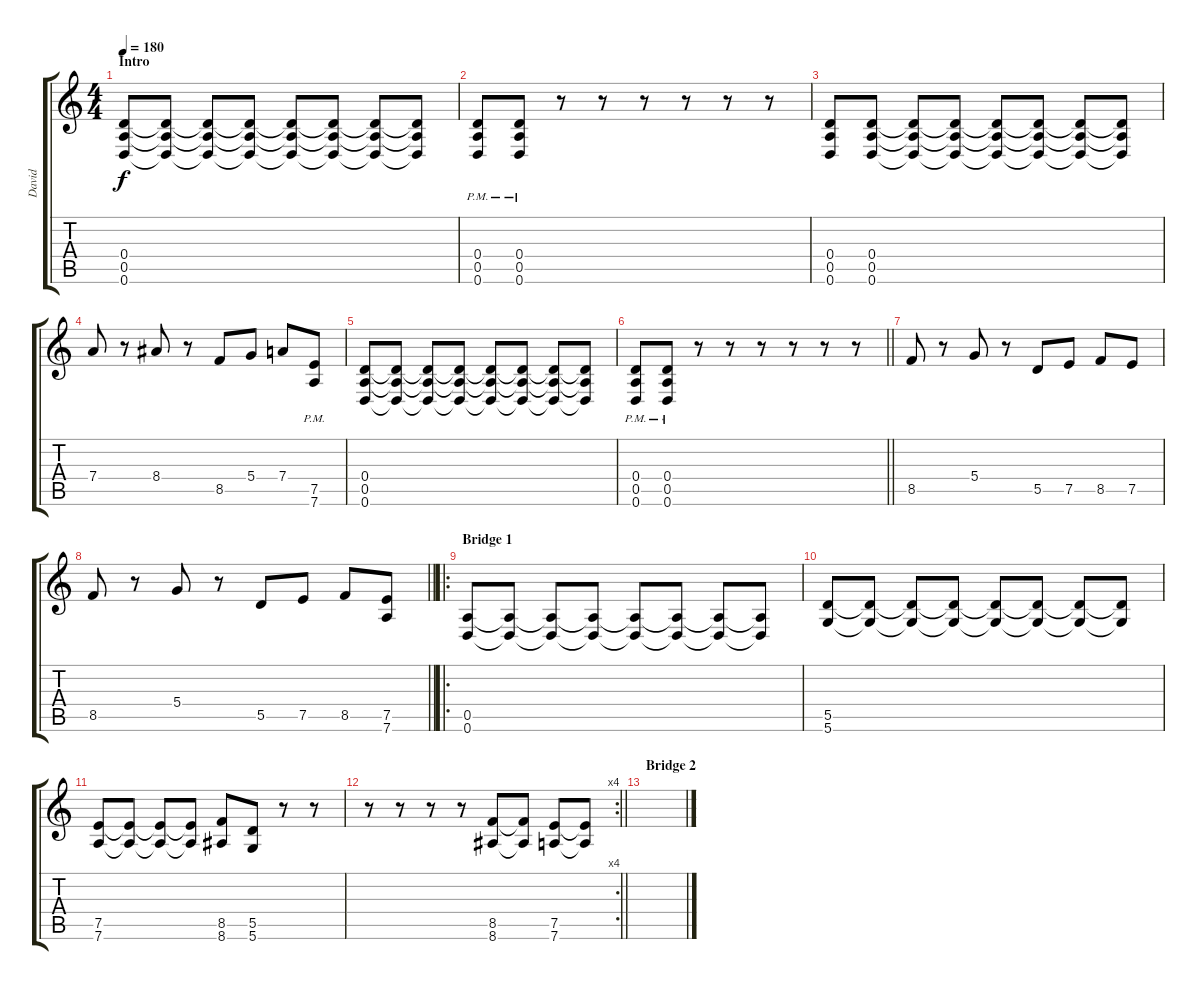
\track ("David" "David") {instrument distortionguitar}
\staff {score tabs}
\tuning (E4 B3 G3 D3 A2 D2) {hide}
\ts (4 4)
\section ("" "Intro")
\tempo 180
\clef g2
\ks c
(0.4 0.5 0.6).8{dy f instrument distortionguitar} (0.4{t} 0.5{t} 0.6{t}).8 (0.4{t} 0.5{t} 0.6{t}).8 (0.4{t} 0.5{t} 0.6{t}).8 (0.4{t} 0.5{t} 0.6{t}).8 (0.4{t} 0.5{t} 0.6{t}).8 (0.4{t} 0.5{t} 0.6{t}).8 (0.4{t} 0.5{t} 0.6{t}).8 |
(0.4{pm} 0.5{pm} 0.6{pm}).8 (0.4{pm} 0.5{pm} 0.6{pm}).8 r.8 r.8 r.8 r.8 r.8 r.8 |
(0.4 0.5 0.6).8 (0.4 0.5 0.6).8 (0.4{t} 0.5{t} 0.6{t}).8 (0.4{t} 0.5{t} 0.6{t}).8 (0.4{t} 0.5{t} 0.6{t}).8 (0.4{t} 0.5{t} 0.6{t}).8 (0.4{t} 0.5{t} 0.6{t}).8 (0.4{t} 0.5{t} 0.6{t}).8 |
7.4.8 r.8 8.4.8 r.8 8.5.8 5.4.8 7.4.8 (7.5{pm} 7.6).8 |
(0.4 0.5 0.6).8 (0.4{t} 0.5{t} 0.6{t}).8 (0.4{t} 0.5{t} 0.6{t}).8 (0.4{t} 0.5{t} 0.6{t}).8 (0.4{t} 0.5{t} 0.6{t}).8 (0.4{t} 0.5{t} 0.6{t}).8 (0.4{t} 0.5{t} 0.6{t}).8 (0.4{t} 0.5{t} 0.6{t}).8 |
\barLineRight lightlight
(0.4{pm} 0.5{pm} 0.6{pm}).8 (0.4{pm} 0.5{pm} 0.6{pm}).8 r.8 r.8 r.8 r.8 r.8 r.8 |
\section ("" "")
8.5.8 r.8 5.4.8 r.8 5.5.8 7.5.8 8.5.8 7.5.8 |
\barLineRight lightlight
8.5.8 r.8 5.4.8 r.8 5.5.8 7.5.8 8.5.8 (7.5 7.6).8 |
\ro
\section ("" "Bridge 1")
(0.5 0.6).8 (0.5{t} 0.6{t}).8 (0.5{t} 0.6{t}).8 (0.5{t} 0.6{t}).8 (0.5{t} 0.6{t}).8 (0.5{t} 0.6{t}).8 (0.5{t} 0.6{t}).8 (0.5{t} 0.6{t}).8 |
(5.5 5.6).8 (5.5{t} 5.6{t}).8 (5.5{t} 5.6{t}).8 (5.5{t} 5.6{t}).8 (5.5{t} 5.6{t}).8 (5.5{t} 5.6{t}).8 (5.5{t} 5.6{t}).8 (5.5{t} 5.6{t}).8 |
(7.5 7.6).8 (7.5{t} 7.6{t}).8 (7.5{t} 7.6{t}).8 (7.5{t} 7.6{t}).8 (8.5 8.6).8 (5.5 5.6).8 r.8 r.8 |
\rc 4
\barLineRight lightlight
r.8 r.8 r.8 r.8 (8.5 8.6).8 (8.5{t} 8.6{t}).8 (7.5 7.6).8 (7.5{t} 7.6{t}).8 |
\section ("" "Bridge 2")
